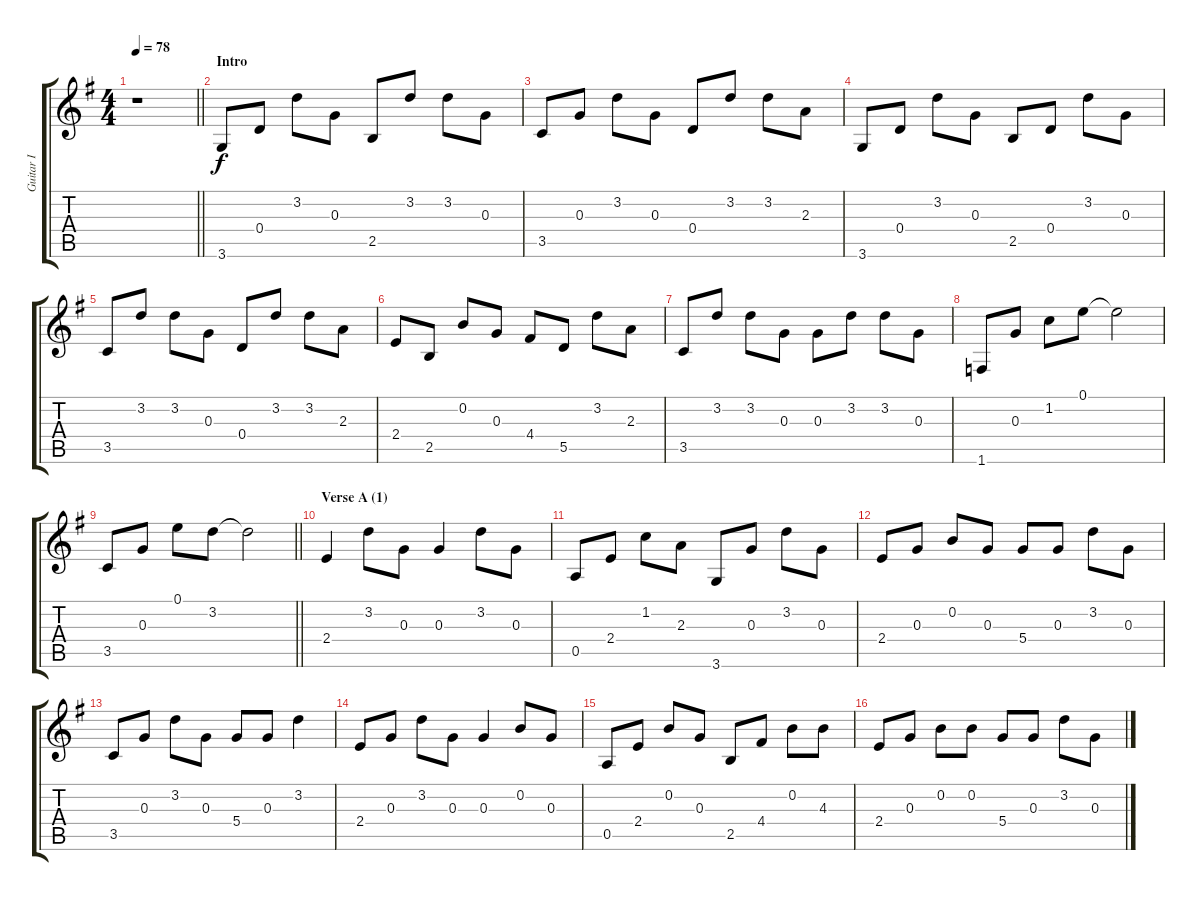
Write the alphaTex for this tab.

\track ("Guitar I" "Guitar I") {instrument acousticguitarsteel}
\staff {score tabs}
\tuning (E4 B3 G3 D3 A2 E2) {hide}
\ts (4 4)
\tempo 78
\clef g2
\barLineRight lightlight
\ks g
r.1{dy f instrument acousticguitarsteel} |
\section ("" "Intro")
3.6.8 0.4.8 3.2.8 0.3.8 2.5.8 3.2.8 3.2.8 0.3.8 |
3.5.8 0.3.8 3.2.8 0.3.8 0.4.8 3.2.8 3.2.8 2.3.8 |
3.6.8 0.4.8 3.2.8 0.3.8 2.5.8 0.4.8 3.2.8 0.3.8 |
3.5.8 3.2.8 3.2.8 0.3.8 0.4.8 3.2.8 3.2.8 2.3.8 |
2.4.8 2.5.8 0.2.8 0.3.8 4.4.8 5.5.8 3.2.8 2.3.8 |
3.5.8 3.2.8 3.2.8 0.3.8 0.3.8 3.2.8 3.2.8 0.3.8 |
1.6.8 0.3.8 1.2.8 0.1.8 0.1{t}.2 |
\barLineRight lightlight
3.5.8 0.3.8 0.1.8 3.2.8 3.2{t}.2 |
\section ("" "Verse A (1)")
2.4.4 3.2.8 0.3.8 0.3.4 3.2.8 0.3.8 |
0.5.8 2.4.8 1.2.8 2.3.8 3.6.8 0.3.8 3.2.8 0.3.8 |
2.4.8 0.3.8 0.2.8 0.3.8 5.4.8 0.3.8 3.2.8 0.3.8 |
3.5.8 0.3.8 3.2.8 0.3.8 5.4.8 0.3.8 3.2.4 |
2.4.8 0.3.8 3.2.8 0.3.8 0.3.4 0.2.8 0.3.8 |
0.5.8 2.4.8 0.2.8 0.3.8 2.5.8 4.4.8 0.2.8 4.3.8 |
2.4.8 0.3.8 0.2.8 0.2.8 5.4.8 0.3.8 3.2.8 0.3.8
